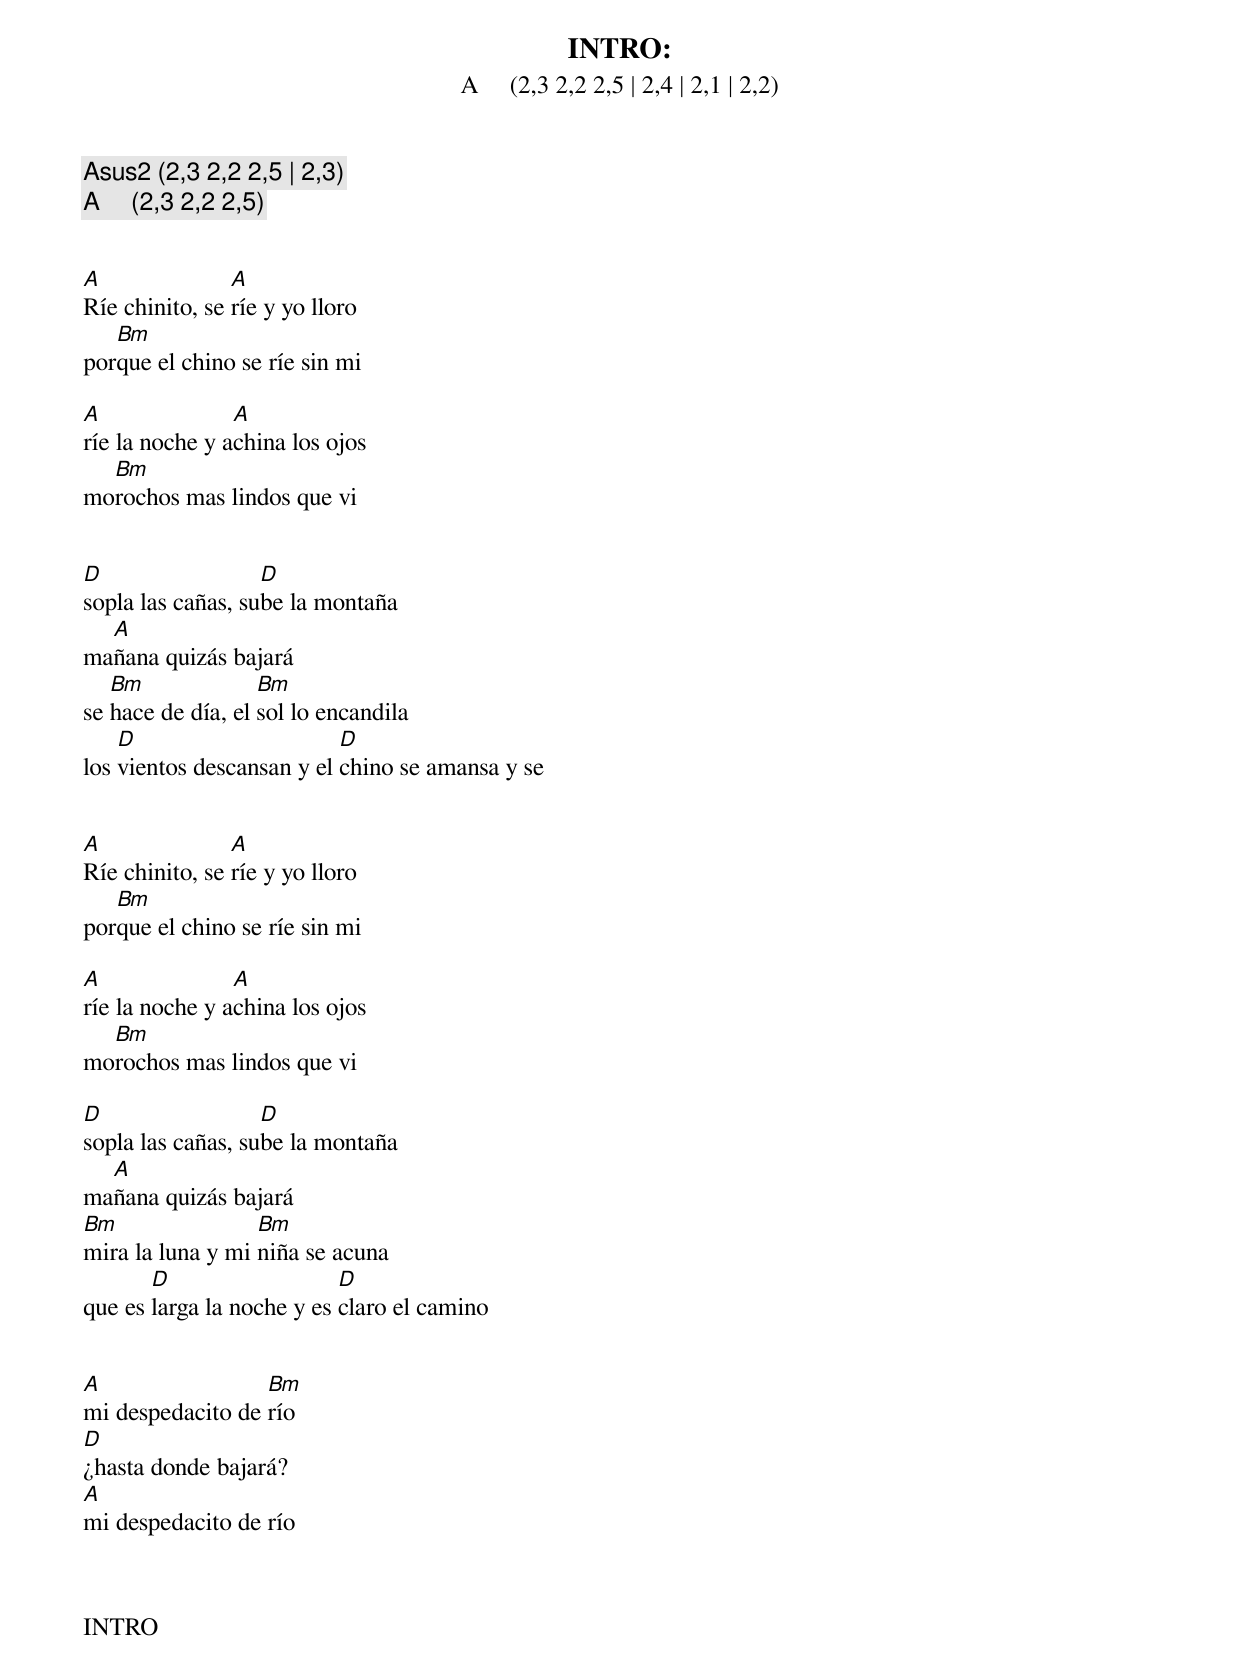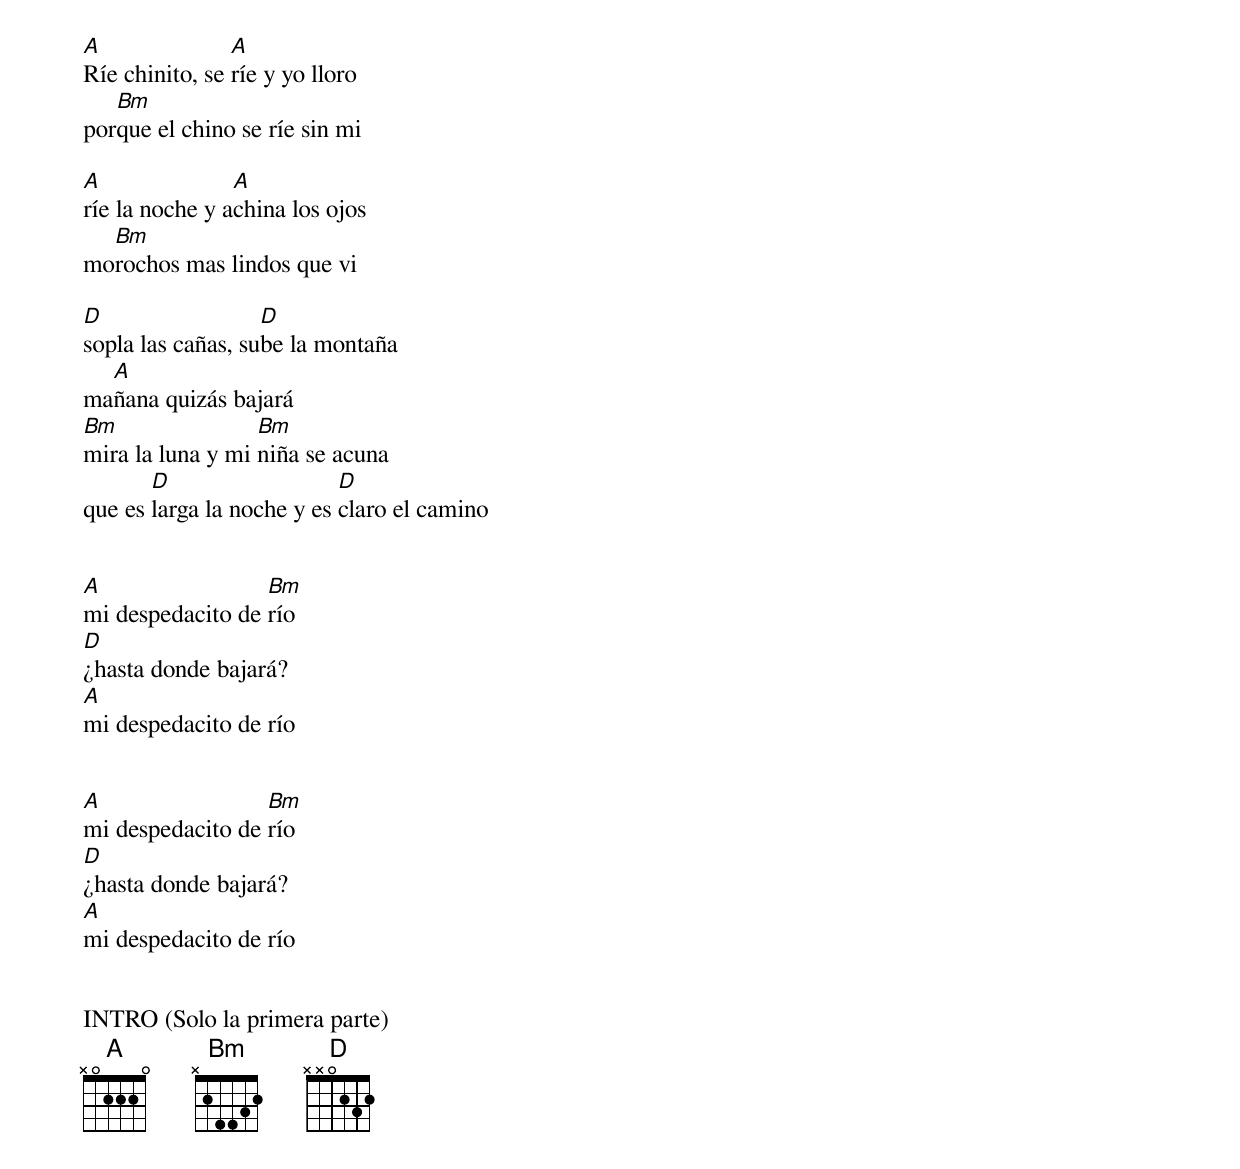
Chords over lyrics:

INTRO:
A     (2,3 2,2 2,5 | 2,4 | 2,1 | 2,2)
Asus2 (2,3 2,2 2,5 | 2,3)
A     (2,3 2,2 2,5)


A               A
Ríe chinito, se ríe y yo lloro
   Bm
porque el chino se ríe sin mi

A               A
ríe la noche y achina los ojos
  Bm
morochos mas lindos que vi


D                  D
sopla las cañas, sube la montaña
  A
mañana quizás bajará
   Bm              Bm
se hace de día, el sol lo encandila
    D                      D
los vientos descansan y el chino se amansa y se


A               A
Ríe chinito, se ríe y yo lloro
   Bm
porque el chino se ríe sin mi

A               A
ríe la noche y achina los ojos
  Bm
morochos mas lindos que vi

D                  D
sopla las cañas, sube la montaña
  A
mañana quizás bajará
Bm                Bm
mira la luna y mi niña se acuna
       D                   D
que es larga la noche y es claro el camino


A                 Bm
mi despedacito de río
D
¿hasta donde bajará?
A
mi despedacito de río



INTRO


A               A
Ríe chinito, se ríe y yo lloro
   Bm
porque el chino se ríe sin mi

A               A
ríe la noche y achina los ojos
  Bm
morochos mas lindos que vi

D                  D
sopla las cañas, sube la montaña
  A
mañana quizás bajará
Bm                Bm
mira la luna y mi niña se acuna
       D                   D
que es larga la noche y es claro el camino


A                 Bm
mi despedacito de río
D
¿hasta donde bajará?
A
mi despedacito de río


A                 Bm
mi despedacito de río
D
¿hasta donde bajará?
A
mi despedacito de río


INTRO (Solo la primera parte)
